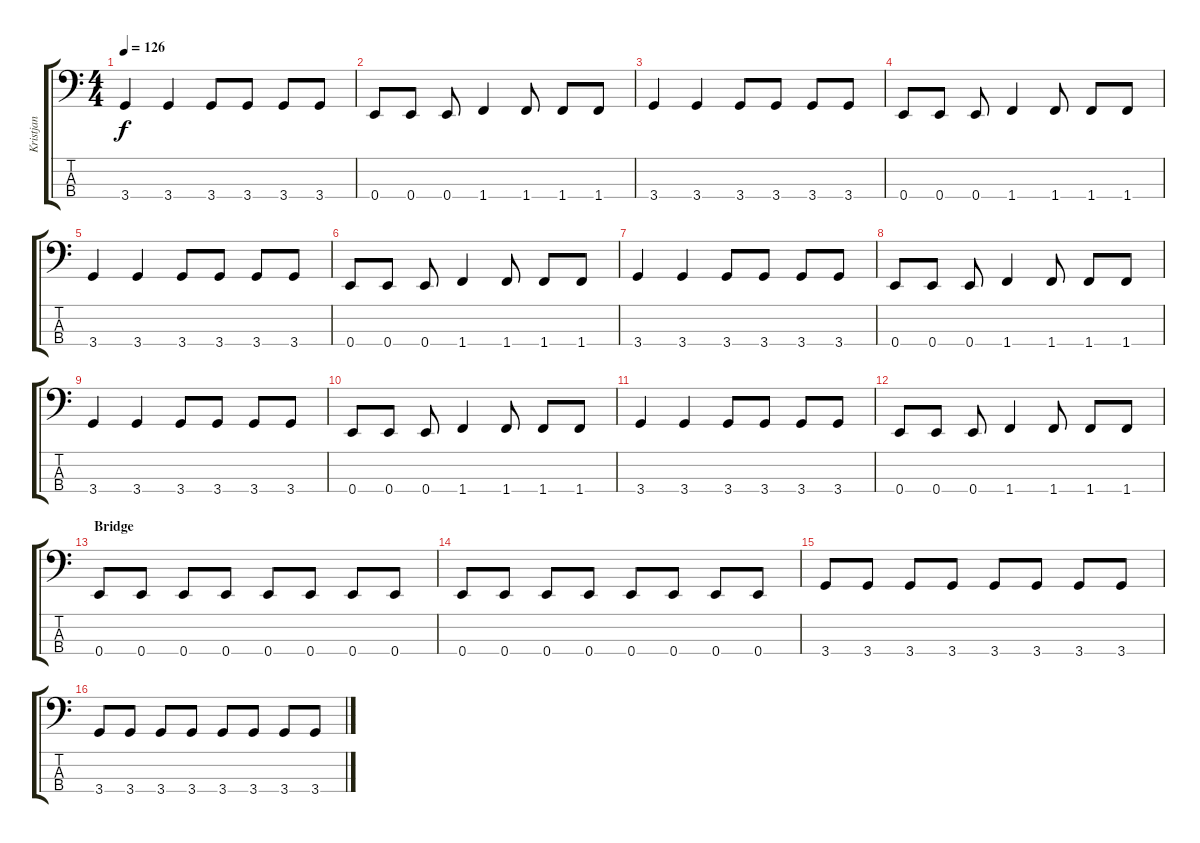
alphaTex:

\track ("Kristjan" "Kristjan") {instrument electricbassfinger}
\staff {score tabs}
\tuning (G2 D2 A1 E1) {hide}
\ts (4 4)
\tempo 126
\clef f4
\ks c
3.4.4{dy f} 3.4.4 3.4.8 3.4.8 3.4.8 3.4.8 |
0.4.8 0.4.8 0.4.8 1.4.4 1.4.8 1.4.8 1.4.8 |
3.4.4 3.4.4 3.4.8 3.4.8 3.4.8 3.4.8 |
0.4.8 0.4.8 0.4.8 1.4.4 1.4.8 1.4.8 1.4.8 |
3.4.4 3.4.4 3.4.8 3.4.8 3.4.8 3.4.8 |
0.4.8 0.4.8 0.4.8 1.4.4 1.4.8 1.4.8 1.4.8 |
3.4.4 3.4.4 3.4.8 3.4.8 3.4.8 3.4.8 |
0.4.8 0.4.8 0.4.8 1.4.4 1.4.8 1.4.8 1.4.8 |
3.4.4 3.4.4 3.4.8 3.4.8 3.4.8 3.4.8 |
0.4.8 0.4.8 0.4.8 1.4.4 1.4.8 1.4.8 1.4.8 |
3.4.4 3.4.4 3.4.8 3.4.8 3.4.8 3.4.8 |
0.4.8 0.4.8 0.4.8 1.4.4 1.4.8 1.4.8 1.4.8 |
\section ("" "Bridge")
0.4.8 0.4.8 0.4.8 0.4.8 0.4.8 0.4.8 0.4.8 0.4.8 |
0.4.8 0.4.8 0.4.8 0.4.8 0.4.8 0.4.8 0.4.8 0.4.8 |
3.4.8 3.4.8 3.4.8 3.4.8 3.4.8 3.4.8 3.4.8 3.4.8 |
3.4.8 3.4.8 3.4.8 3.4.8 3.4.8 3.4.8 3.4.8 3.4.8
